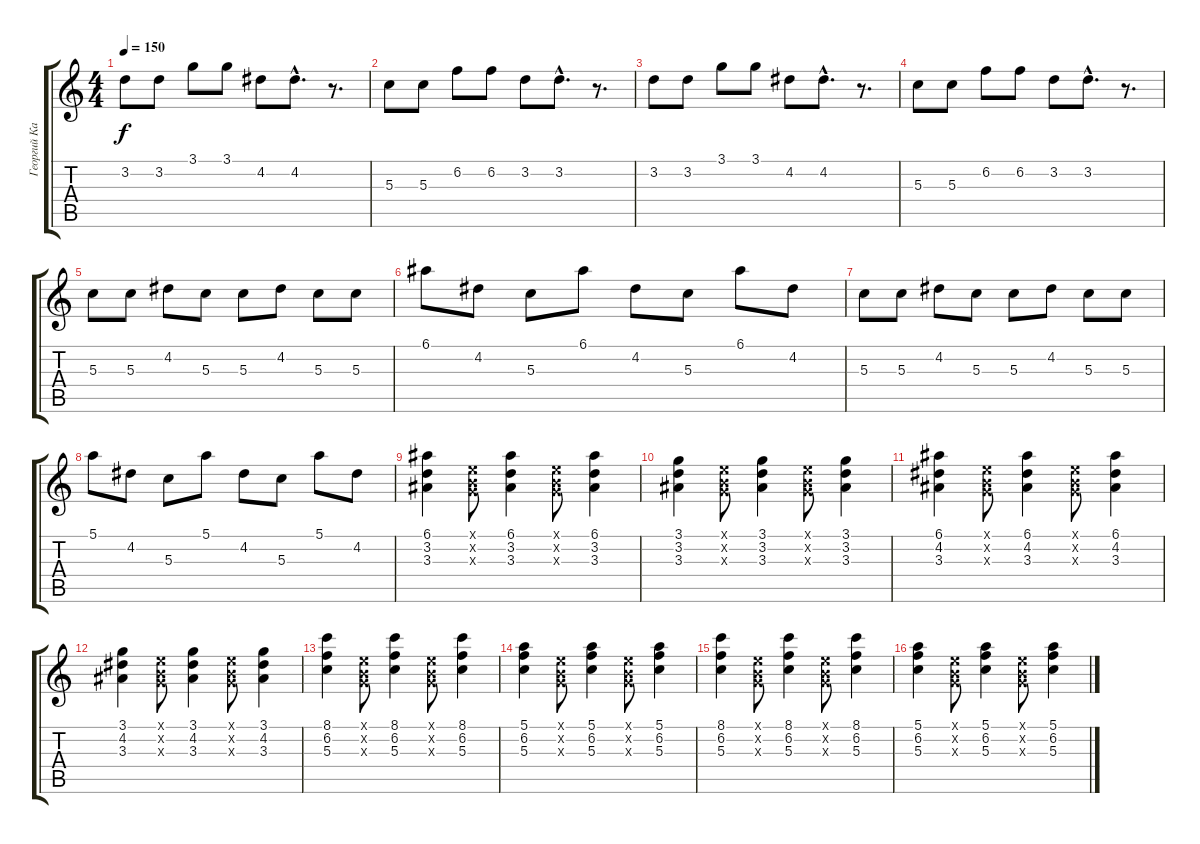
\track ("Георгий Каспарян" "Георгий Ка") {instrument distortionguitar}
\staff {score tabs}
\tuning (E4 B3 G3 D3 A2 E2) {hide}
\ts (4 4)
\tempo 150
\clef g2
\ks c
3.2.8{dy f} 3.2.8 3.1.8 3.1.8 4.2.8 4.2{hac}.8{d} r.8{d} |
5.3.8 5.3.8 6.2.8 6.2.8 3.2.8 3.2{hac}.8{d} r.8{d} |
3.2.8 3.2.8 3.1.8 3.1.8 4.2.8 4.2{hac}.8{d} r.8{d} |
5.3.8 5.3.8 6.2.8 6.2.8 3.2.8 3.2{hac}.8{d} r.8{d} |
5.3.8 5.3.8 4.2.8 5.3.8 5.3.8 4.2.8 5.3.8 5.3.8 |
6.1.8 4.2.8 5.3.8 6.1.8 4.2.8 5.3.8 6.1.8 4.2.8 |
5.3.8 5.3.8 4.2.8 5.3.8 5.3.8 4.2.8 5.3.8 5.3.8 |
5.1.8 4.2.8 5.3.8 5.1.8 4.2.8 5.3.8 5.1.8 4.2.8 |
(6.1 3.2 3.3).4 (0.1{x} 0.2{x} 0.3{x}).8 (6.1 3.2 3.3).4 (0.1{x} 0.2{x} 0.3{x}).8 (6.1 3.2 3.3).4 |
(3.1 3.2 3.3).4 (0.1{x} 0.2{x} 0.3{x}).8 (3.1 3.2 3.3).4 (0.1{x} 0.2{x} 0.3{x}).8 (3.1 3.2 3.3).4 |
(6.1 4.2 3.3).4 (0.1{x} 0.2{x} 0.3{x}).8 (6.1 4.2 3.3).4 (0.1{x} 0.2{x} 0.3{x}).8 (6.1 4.2 3.3).4 |
(3.1 4.2 3.3).4 (0.1{x} 0.2{x} 0.3{x}).8 (3.1 4.2 3.3).4 (0.1{x} 0.2{x} 0.3{x}).8 (3.1 4.2 3.3).4 |
(8.1 6.2 5.3).4 (0.1{x} 0.2{x} 0.3{x}).8 (8.1 6.2 5.3).4 (0.1{x} 0.2{x} 0.3{x}).8 (8.1 6.2 5.3).4 |
(5.1 6.2 5.3).4 (0.1{x} 0.2{x} 0.3{x}).8 (5.1 6.2 5.3).4 (0.1{x} 0.2{x} 0.3{x}).8 (5.1 6.2 5.3).4 |
(8.1 6.2 5.3).4 (0.1{x} 0.2{x} 0.3{x}).8 (8.1 6.2 5.3).4 (0.1{x} 0.2{x} 0.3{x}).8 (8.1 6.2 5.3).4 |
(5.1 6.2 5.3).4 (0.1{x} 0.2{x} 0.3{x}).8 (5.1 6.2 5.3).4 (0.1{x} 0.2{x} 0.3{x}).8 (5.1 6.2 5.3).4
